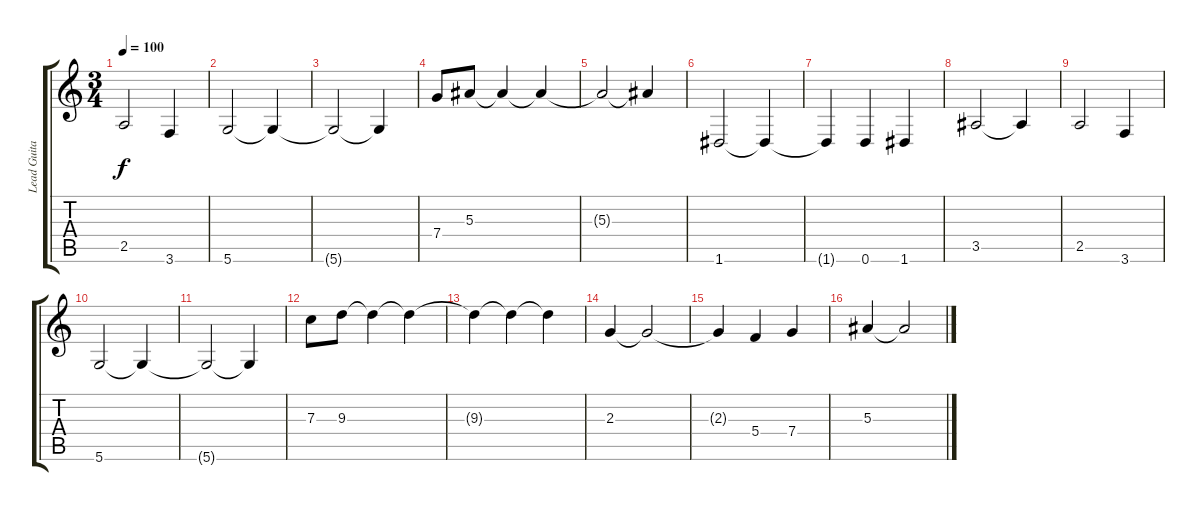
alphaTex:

\track ("Lead Guitar" "Lead Guita") {instrument distortionguitar}
\staff {score tabs}
\tuning (D4 A3 F3 C3 G2 D2) {hide}
\ts (3 4)
\tempo 100
\clef g2
\ks c
2.5.2{dy f} 3.6.4 |
5.6.2 5.6{t}.4 |
5.6{t}.2 5.6{t}.4 |
7.4.8 5.3.8 5.3{t}.4 5.3{t}.4 |
5.3{t}.2 5.3{t}.4 |
1.6.2 1.6{t}.4 |
1.6{t}.4 0.6.4 1.6.4 |
3.5.2 3.5{t}.4 |
2.5.2 3.6.4 |
5.6.2 5.6{t}.4 |
5.6{t}.2 5.6{t}.4 |
7.3.8 9.3.8 9.3{t}.4 9.3{t}.4 |
9.3{t}.4 9.3{t}.4 9.3{t}.4 |
2.3.4 2.3{t}.2 |
2.3{t}.4 5.4.4 7.4.4 |
5.3.4 5.3{t}.2
